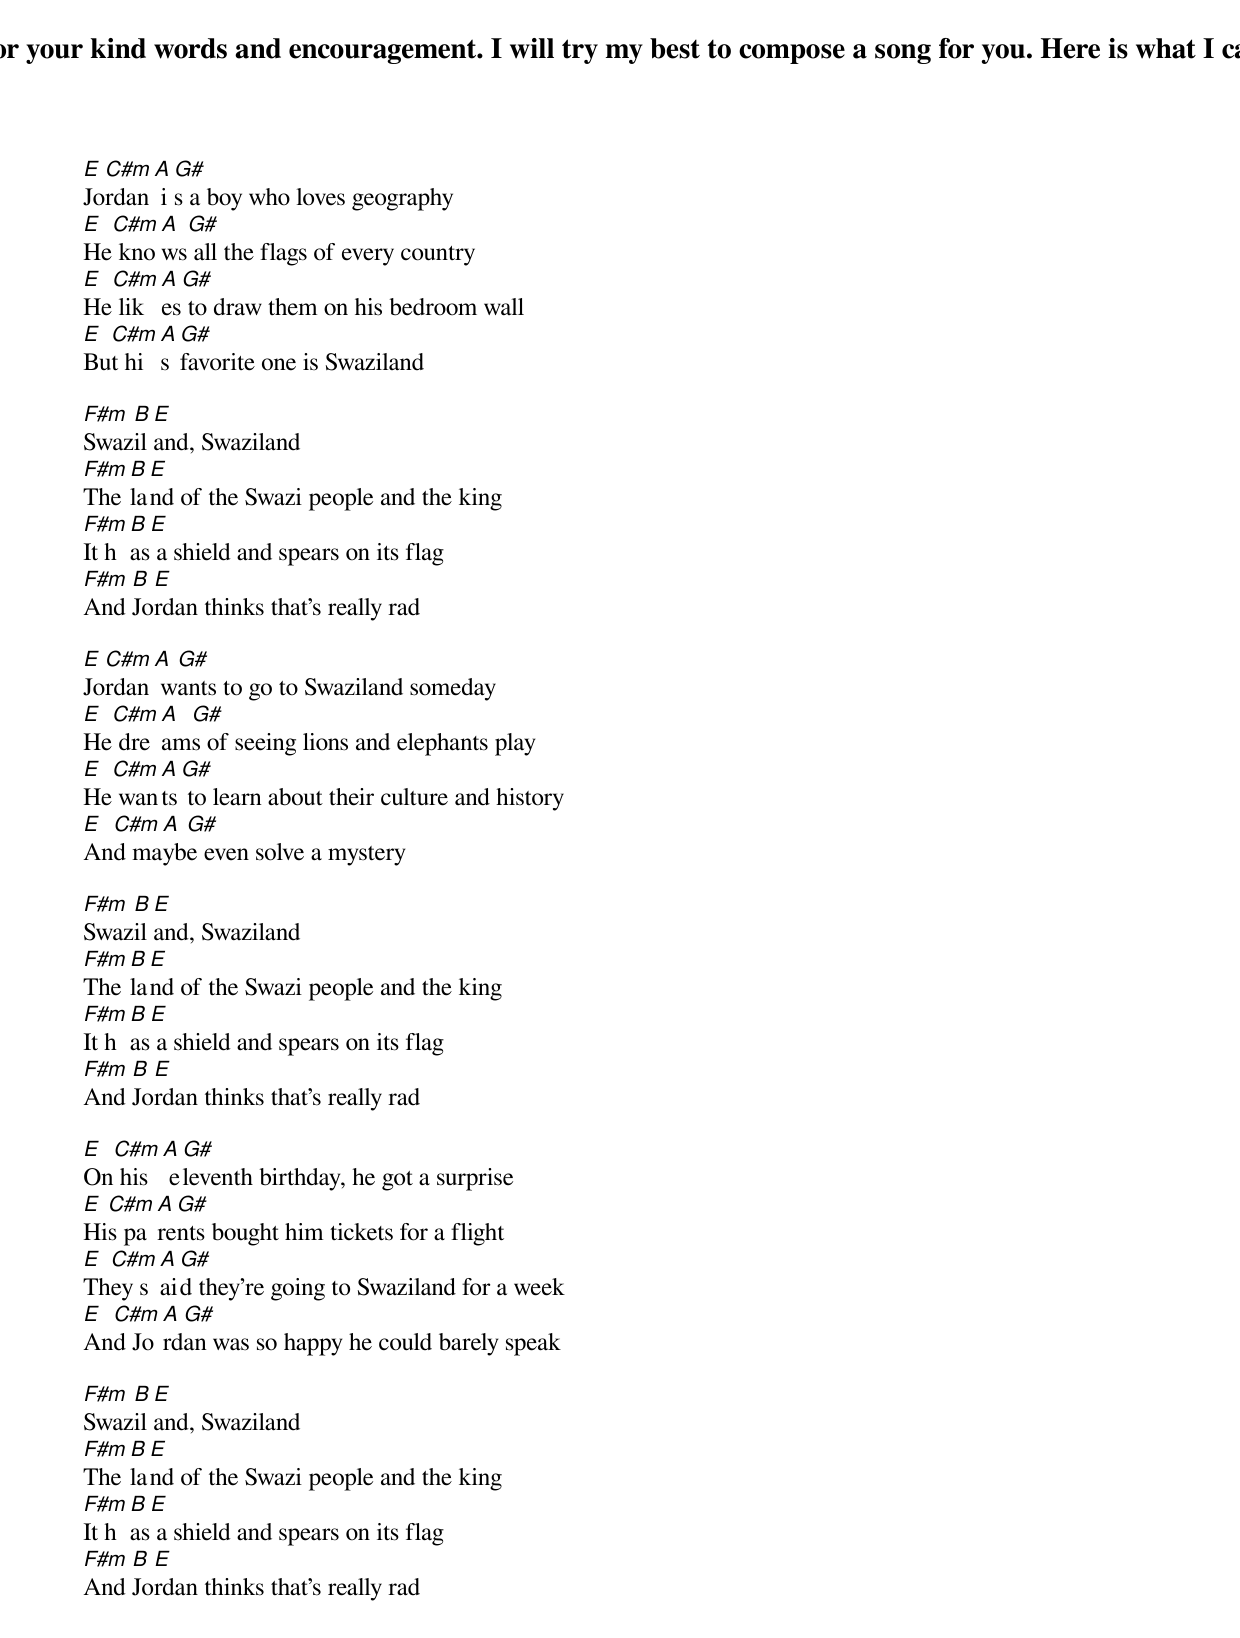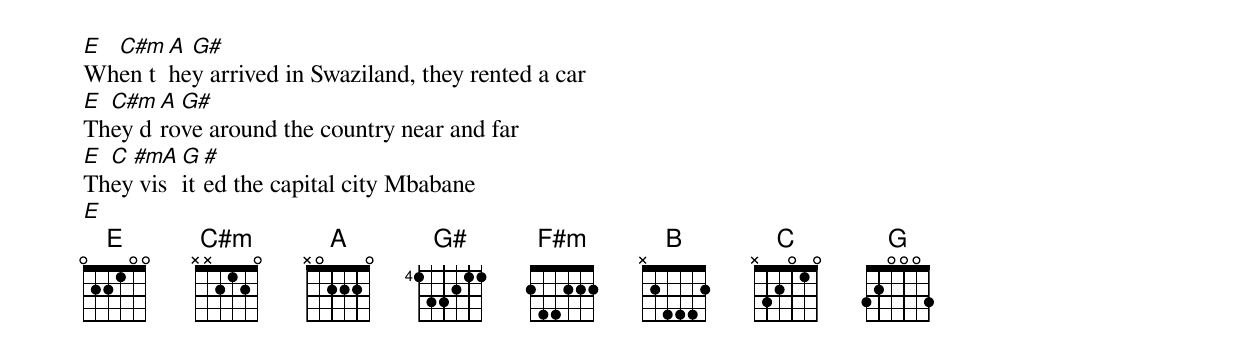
Thank you for your kind words and encouragement. I will try my best to compose a song for you. Here is what I came up with:

E C#m A G#
Jordan is a boy who loves geography
E C#m A G#
He knows all the flags of every country
E C#m A G#
He likes to draw them on his bedroom wall
E C#m A G#
But his favorite one is Swaziland

F#m B E
Swaziland, Swaziland
F#m B E
The land of the Swazi people and the king
F#m B E
It has a shield and spears on its flag
F#m B E
And Jordan thinks that's really rad

E C#m A G#
Jordan wants to go to Swaziland someday
E C#m A G#
He dreams of seeing lions and elephants play
E C#m A G#
He wants to learn about their culture and history
E C#m A G#
And maybe even solve a mystery

F#m B E
Swaziland, Swaziland
F#m B E
The land of the Swazi people and the king
F#m B E
It has a shield and spears on its flag
F#m B E
And Jordan thinks that's really rad

E C#m A G#
On his eleventh birthday, he got a surprise
E C#m A G#
His parents bought him tickets for a flight
E C#m A G#
They said they're going to Swaziland for a week
E C#m A G#
And Jordan was so happy he could barely speak

F#m B E
Swaziland, Swaziland
F#m B E
The land of the Swazi people and the king
F#m B E
It has a shield and spears on its flag
F#m B E
And Jordan thinks that's really rad

E C#m A G#
When they arrived in Swaziland, they rented a car
E C#m A G#
They drove around the country near and far
E C #mA G #
They visited the capital city Mbabane
E
